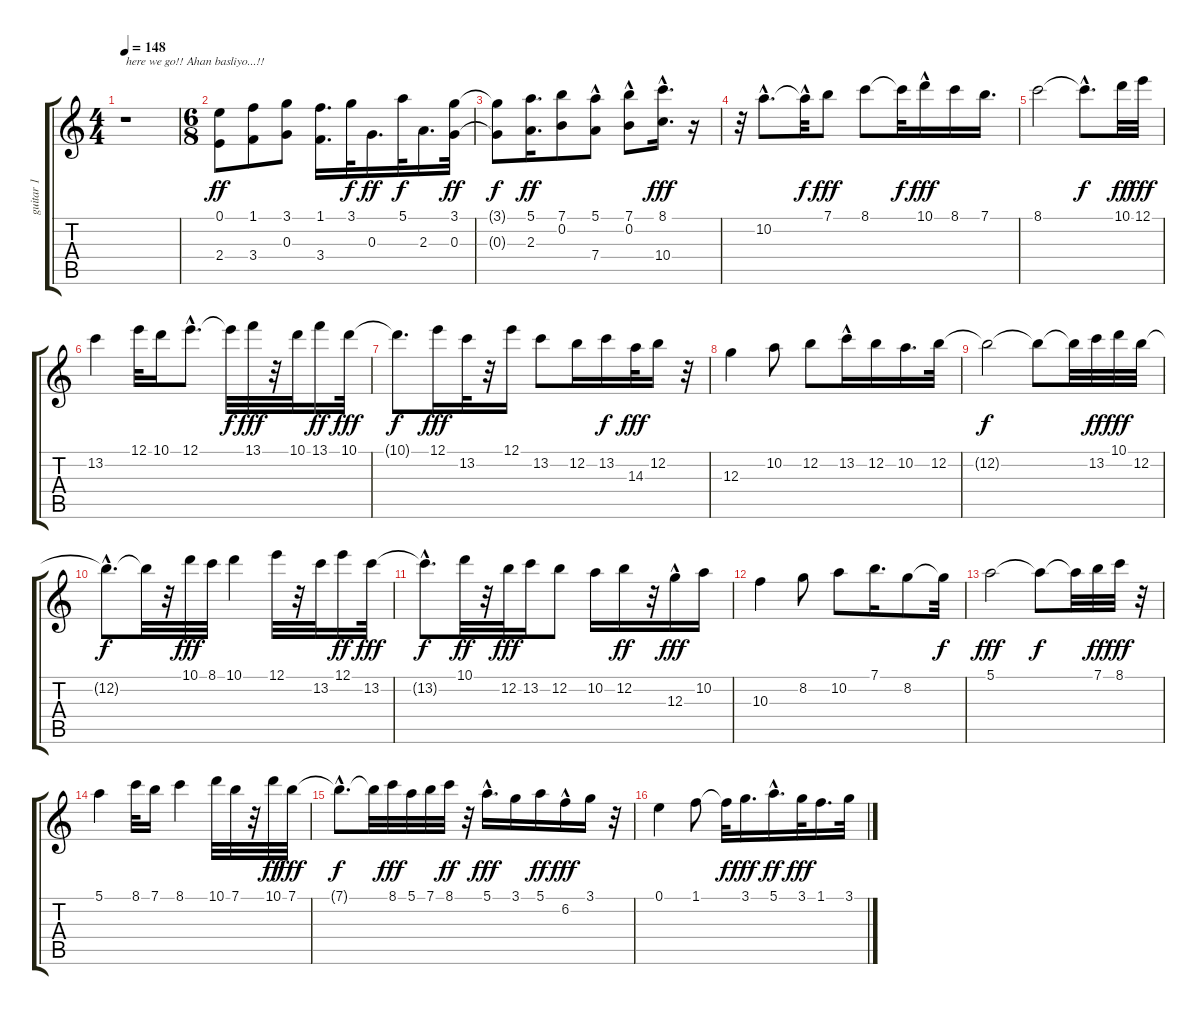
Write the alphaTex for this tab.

\track ("guitar 1" "guitar 1") {instrument acousticguitarsteel}
\staff {score tabs}
\tuning (E4 B3 G3 D3 A2 E2) {hide}
\ts (4 4)
\tempo 148
\clef g2
\ks c
r.1{txt "here we go!! Ahan basliyo...!!" dy ff instrument acousticguitarsteel} |
\ts (6 8)
(0.1 2.4).8{balance 8 instrument stringensemble1} (1.1 3.4).8 (3.1 0.3).8 (1.1 3.4).16{d} 3.1.32{dy f} 0.3.16{d dy ff} 5.1.32{dy f} 2.3.16{d} (3.1 0.3).32{dy ff} |
(3.1{t} 0.3{t}).8{dy f} (5.1 2.3).16{d dy ff} (7.1 0.2).8 (5.1{hac} 7.4).8 (7.1{hac} 0.2).8 (8.1 10.4{hac}).16{d dy fff} r.16 |
r.32 10.2{hac}.8{d instrument altosax} 10.2{hac t}.32{dy f} 7.1.8{dy fff} 8.1.8 8.1{t}.32{dy f} 10.1{hac}.16{dy fff} 8.1.16 7.1.16{d} |
8.1.2 8.1{hac t}.8{d dy f} 10.1.32{dy ff} 12.1.32{dy fff} |
13.2.4 12.1.32 10.1.16 12.1{hac}.8{d} 12.1{t}.32{dy f} 13.1.32{dy fff} r.32 10.1.32 13.1.16{dy ff} 10.1.32{dy fff} |
10.1{t}.8{d dy f} 12.1.16{dy fff} 13.2.32 r.32 12.1.16 13.2.8 12.2.16 13.2.16{dy f} 14.3.32{dy fff} 12.2.16 r.32 |
12.3.4 10.2.8 12.2.8 13.2{hac}.16 12.2.16 10.2.16{d} 12.2.32 |
12.2{t}.2{dy f} 12.2{t}.8 12.2{t}.32 13.2.32{dy ff} 10.1.32{dy fff} 12.2.32 |
12.2{hac t}.8{d dy f} 12.2{t}.32 r.32 10.1.32{dy fff} 8.1.32 10.1.4 12.1.32 r.32 13.2.32 12.1.16{dy ff} 13.2.32{dy fff} |
13.2{hac t}.8{d dy f} 10.1.32{dy ff} r.32 12.2.32{dy fff} 13.2.16 12.2.8 10.2.16 12.2.16{dy ff} r.32 12.3{hac}.16{dy fff} 10.2.16 |
10.3.4 8.2.8 10.2.8 7.1.16{d} 8.2.8 8.2{t}.32{dy f} |
5.1.2{dy fff} 5.1{t}.8{dy f} 5.1{t}.32 7.1.32{dy ff} 8.1.32{dy fff} r.32 |
5.1.4 8.1.32 7.1.16 8.1.4 10.1.32 7.1.32 r.32 10.1.32{dy ff} 7.1.32{dy fff} |
7.1{hac t}.8{d dy f} 7.1{t}.32 8.1.32{dy fff} 5.1.32 7.1.32 8.1.32{dy ff} r.32 5.1{hac}.16{d dy fff} 3.1.16 5.1.16{dy ff} 6.2{hac}.16{dy fff} 3.1.16 r.32 |
0.1.4 1.1.8 1.1{t}.32{dy f} 3.1.16{d dy fff} 5.1{hac}.16{d dy ff} 3.1.32{dy fff} 1.1.16{d} 3.1.32
